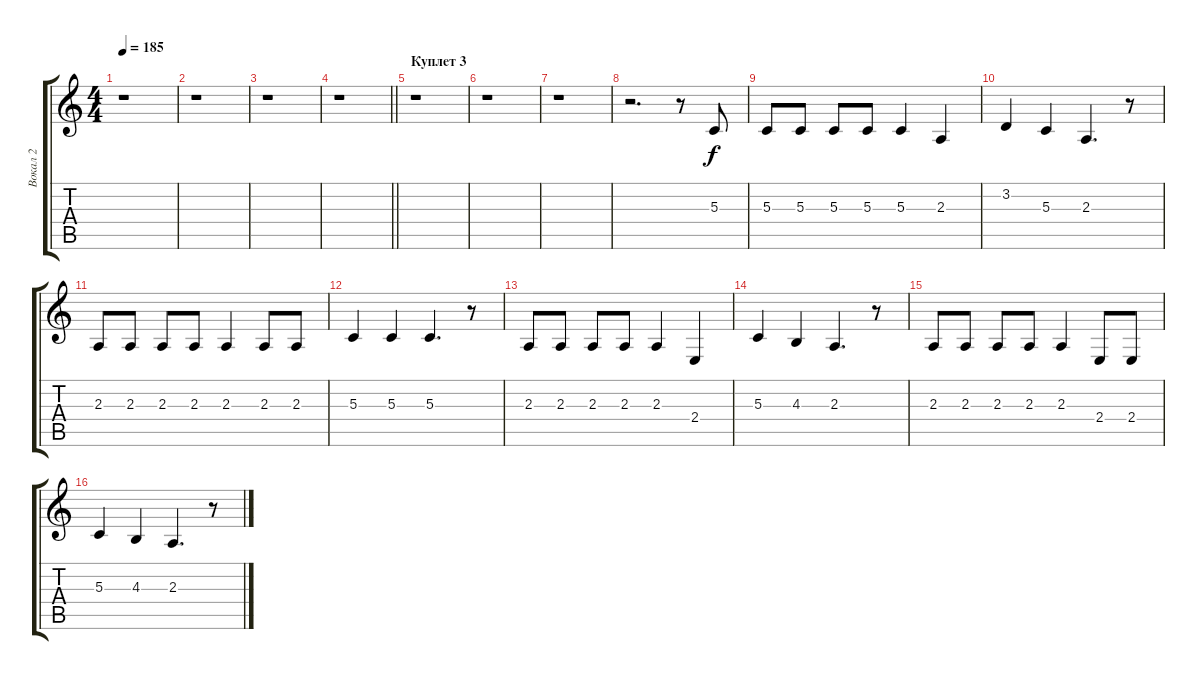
\track ("Вокал 2" "Вокал 2") {instrument tenorsax}
\staff {score tabs}
\tuning (E4 B3 G3 D3 A2 E2) {hide}
\ts (4 4)
\tempo 185
\clef g2
\ks c
r.1{dy f} |
r.1 |
r.1 |
\barLineRight lightlight
r.1 |
\section ("" "Куплет 3")
r.1 |
r.1 |
r.1 |
r.2{d} r.8 5.3.8 |
5.3.8 5.3.8 5.3.8 5.3.8 5.3.4 2.3.4 |
3.2.4 5.3.4 2.3.4{d} r.8 |
2.3.8 2.3.8 2.3.8 2.3.8 2.3.4 2.3.8 2.3.8 |
5.3.4 5.3.4 5.3.4{d} r.8 |
2.3.8 2.3.8 2.3.8 2.3.8 2.3.4 2.4.4 |
5.3.4 4.3.4 2.3.4{d} r.8 |
2.3.8 2.3.8 2.3.8 2.3.8 2.3.4 2.4.8 2.4.8 |
5.3.4 4.3.4 2.3.4{d} r.8
